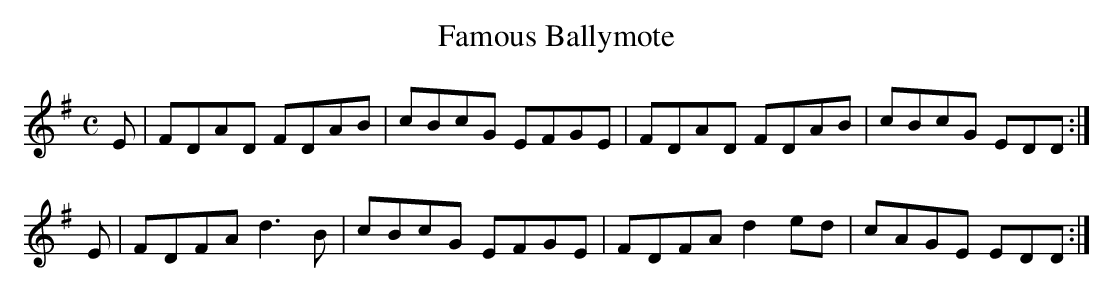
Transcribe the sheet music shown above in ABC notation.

X:1
T:Famous Ballymote
M:C
L:1/8
K:D Mixolydian
E|FDAD FDAB|cBcG EFGE|FDAD FDAB|cBcG EDD:|!
E|FDFA d3B|cBcG EFGE|FDFA d2ed|cAGE EDD:|!
